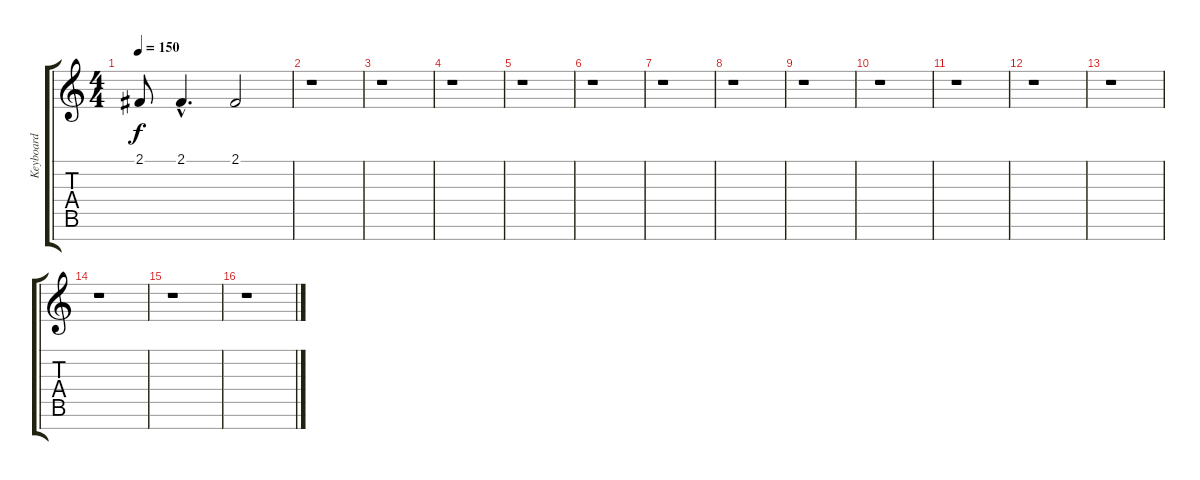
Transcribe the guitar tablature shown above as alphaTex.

\track ("Keyboard" "Keyboard") {instrument tuba}
\staff {score tabs}
\tuning (E4 B3 G3 D3 A2 E2 B1) {hide}
\ts (4 4)
\tempo 150
\clef g2
\ks c
2.1{t}.8{dy f} 2.1{hac}.4{d} 2.1.2 |
r.1 |
r.1 |
r.1 |
r.1 |
r.1 |
r.1 |
r.1 |
r.1 |
r.1 |
r.1 |
r.1 |
r.1 |
r.1 |
r.1 |
r.1
